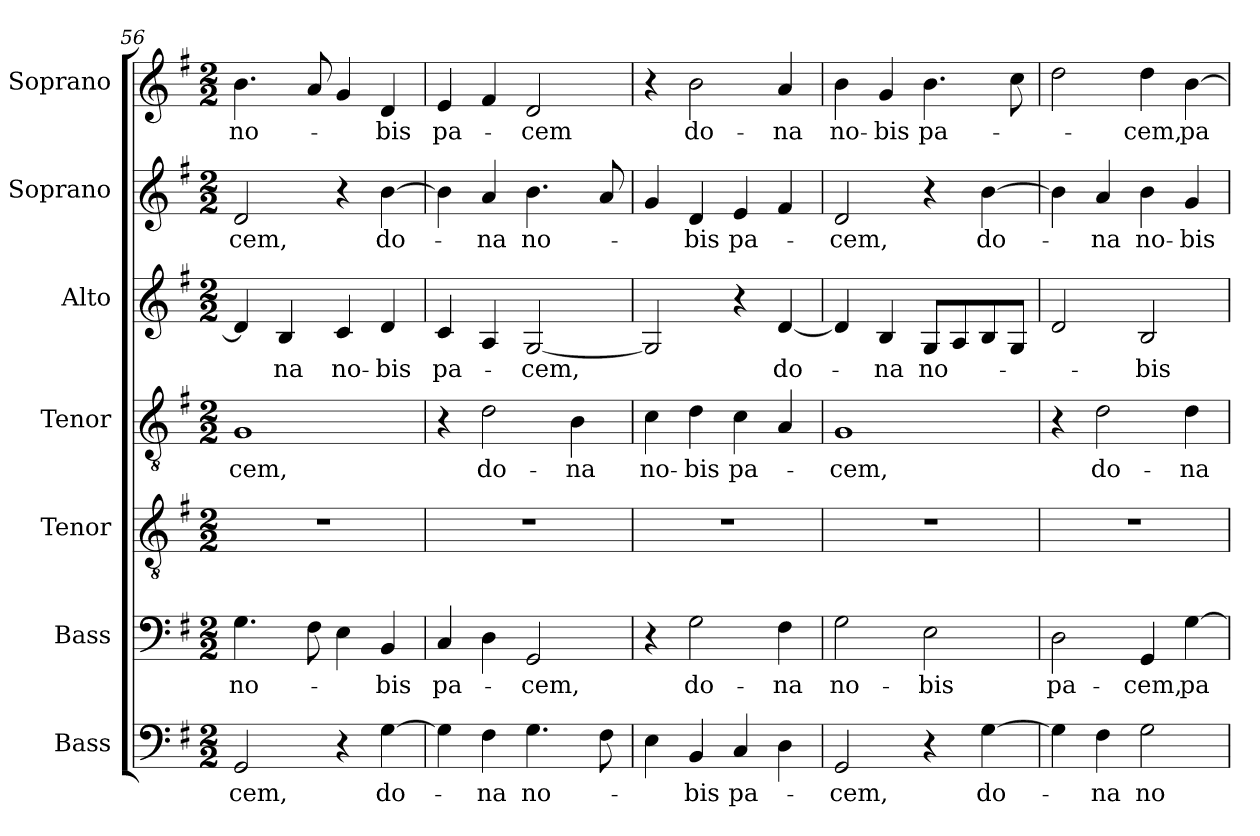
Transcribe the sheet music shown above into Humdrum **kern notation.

**kern	**text	**kern	**text	**kern	**kern	**text	**kern	**text	**kern	**text	**kern	**text
*part7	*part7	*part6	*part6	*part5	*part4	*part4	*part3	*part3	*part2	*part2	*part1	*part1
*staff7	*staff7	*staff6	*staff6	*staff5	*staff4	*staff4	*staff3	*staff3	*staff2	*staff2	*staff1	*staff1
*I"Bass	*	*I"Bass	*	*I"Tenor	*I"Tenor	*	*I"Alto	*	*I"Soprano	*	*I"Soprano	*
*I'B.	*	*I'B.	*	*I'T.	*I'T.	*	*I'A.	*	*I'S.	*	*I'S.	*
*clefF4	*	*clefF4	*	*clefGv2	*clefGv2	*	*clefG2	*	*clefG2	*	*clefG2	*
*	*	*	*	*ITrd7c12	*ITrd7c12	*	*	*	*	*	*	*
*k[f#]	*	*k[f#]	*	*k[f#]	*k[f#]	*	*k[f#]	*	*k[f#]	*	*k[f#]	*
*G:	*	*G:	*	*G:	*G:	*	*G:	*	*G:	*	*G:	*
*M2/2	*	*M2/2	*	*M2/2	*M2/2	*	*M2/2	*	*M2/2	*	*M2/2	*
=56	=56	=56	=56	=56	=56	=56	=56	=56	=56	=56	=56	=56
!	!LO:LY:b:color=#000000	!	!	!	!	!	!	!	!	!	!	!
!	!	!	!LO:LY:b:color=#000000	!	!	!	!	!	!	!	!	!
!	!	!	!	!	!	!LO:LY:b:color=#000000	!	!	!	!	!	!
!	!	!	!	!	!	!	!	!	!	!LO:LY:b:color=#000000	!	!
!	!	!	!	!	!	!	!	!	!	!	!	!LO:LY:b:color=#000000
2GGi/	-cem,	4.Gi\	no-	1r	1GGi	-cem,	4di/]	.	2di/	-cem,	4.bi\	no-
!	!	!	!	!	!	!	!	!LO:LY:b:color=#000000	!	!	!	!
.	.	.	.	.	.	.	4Bi/	-na	.	.	.	.
.	.	8F#i\	.	.	.	.	.	.	.	.	8ai/	.
!	!	!	!	!	!	!	!	!LO:LY:b:color=#000000	!	!	!	!
4r	.	4Ei\	.	.	.	.	4ci/	no-	4r	.	4gi/	.
!	!LO:LY:b:color=#000000	!	!	!	!	!	!	!	!	!	!	!
!	!	!	!LO:LY:b:color=#000000	!	!	!	!	!	!	!	!	!
!	!	!	!	!	!	!	!	!LO:LY:b:color=#000000	!	!	!	!
!	!	!	!	!	!	!	!	!	!	!LO:LY:b:color=#000000	!	!
!	!	!	!	!	!	!	!	!	!	!	!	!LO:LY:b:color=#000000
[4Gi\	do-	4BBi/	-bis	.	.	.	4di/	-bis	[4bi\	do-	4di/	-bis
!!LO:PB:g=z
=57	=57	=57	=57	=57	=57	=57	=57	=57	=57	=57	=57	=57
!	!	!	!LO:LY:b:color=#000000	!	!	!	!	!	!	!	!	!
!	!	!	!	!	!	!	!	!LO:LY:b:color=#000000	!	!	!	!
!	!	!	!	!	!	!	!	!	!	!	!	!LO:LY:b:color=#000000
4Gi\]	.	4Ci/	pa-	1r	4r	.	4ci/	pa-	4bi\]	.	4ei/	pa-
!	!LO:LY:b:color=#000000	!	!	!	!	!	!	!	!	!	!	!
!	!	!	!	!	!	!LO:LY:b:color=#000000	!	!	!	!	!	!
!	!	!	!	!	!	!	!	!	!	!LO:LY:b:color=#000000	!	!
4F#i\	-na	4Di\	.	.	2Di\	do-	4Ai/	.	4ai/	-na	4f#i/	.
!	!LO:LY:b:color=#000000	!	!	!	!	!	!	!	!	!	!	!
!	!	!	!LO:LY:b:color=#000000	!	!	!	!	!	!	!	!	!
!	!	!	!	!	!	!	!	!LO:LY:b:color=#000000	!	!	!	!
!	!	!	!	!	!	!	!	!	!	!LO:LY:b:color=#000000	!	!
!	!	!	!	!	!	!	!	!	!	!	!	!LO:LY:b:color=#000000
4.Gi\	no-	2GGi/	-cem,	.	.	.	[2Gi/	-cem,	4.bi\	no-	2di/	-cem
!	!	!	!	!	!	!LO:LY:b:color=#000000	!	!	!	!	!	!
.	.	.	.	.	4BBi\	-na	.	.	.	.	.	.
8F#i\	.	.	.	.	.	.	.	.	8ai/	.	.	.
=58	=58	=58	=58	=58	=58	=58	=58	=58	=58	=58	=58	=58
!	!	!	!	!	!	!LO:LY:b:color=#000000	!	!	!	!	!	!
4Ei\	.	4r	.	1r	4Ci\	no-	2Gi/]	.	4gi/	.	4r	.
!	!LO:LY:b:color=#000000	!	!	!	!	!	!	!	!	!	!	!
!	!	!	!LO:LY:b:color=#000000	!	!	!	!	!	!	!	!	!
!	!	!	!	!	!	!LO:LY:b:color=#000000	!	!	!	!	!	!
!	!	!	!	!	!	!	!	!	!	!LO:LY:b:color=#000000	!	!
!	!	!	!	!	!	!	!	!	!	!	!	!LO:LY:b:color=#000000
4BBi/	-bis	2Gi\	do-	.	4Di\	-bis	.	.	4di/	-bis	2bi\	do-
!	!LO:LY:b:color=#000000	!	!	!	!	!	!	!	!	!	!	!
!	!	!	!	!	!	!LO:LY:b:color=#000000	!	!	!	!	!	!
!	!	!	!	!	!	!	!	!	!	!LO:LY:b:color=#000000	!	!
4Ci/	pa-	.	.	.	4Ci\	pa-	4r	.	4ei/	pa-	.	.
!	!	!	!LO:LY:b:color=#000000	!	!	!	!	!	!	!	!	!
!	!	!	!	!	!	!	!	!LO:LY:b:color=#000000	!	!	!	!
!	!	!	!	!	!	!	!	!	!	!	!	!LO:LY:b:color=#000000
4Di\	.	4F#i\	-na	.	4AAi/	.	[4di/	do-	4f#i/	.	4ai/	-na
=59	=59	=59	=59	=59	=59	=59	=59	=59	=59	=59	=59	=59
!	!LO:LY:b:color=#000000	!	!	!	!	!	!	!	!	!	!	!
!	!	!	!LO:LY:b:color=#000000	!	!	!	!	!	!	!	!	!
!	!	!	!	!	!	!LO:LY:b:color=#000000	!	!	!	!	!	!
!	!	!	!	!	!	!	!	!	!	!LO:LY:b:color=#000000	!	!
!	!	!	!	!	!	!	!	!	!	!	!	!LO:LY:b:color=#000000
2GGi/	-cem,	2Gi\	no-	1r	1GGi	-cem,	4di/]	.	2di/	-cem,	4bi\	no-
!	!	!	!	!	!	!	!	!LO:LY:b:color=#000000	!	!	!	!
!	!	!	!	!	!	!	!	!	!	!	!	!LO:LY:b:color=#000000
.	.	.	.	.	.	.	4Bi/	-na	.	.	4gi/	-bis
!	!	!	!LO:LY:b:color=#000000	!	!	!	!	!	!	!	!	!
!	!	!	!	!	!	!	!	!LO:LY:b:color=#000000	!	!	!	!
!	!	!	!	!	!	!	!	!	!	!	!	!LO:LY:b:color=#000000
4r	.	2Ei\	-bis	.	.	.	8Gi/L	no-	4r	.	4.bi\	pa-
.	.	.	.	.	.	.	8Ai/	.	.	.	.	.
!	!LO:LY:b:color=#000000	!	!	!	!	!	!	!	!	!	!	!
!	!	!	!	!	!	!	!	!	!	!LO:LY:b:color=#000000	!	!
[4Gi\	do-	.	.	.	.	.	8Bi/	.	[4bi\	do-	.	.
.	.	.	.	.	.	.	8Gi/J	.	.	.	8cci\	.
=60	=60	=60	=60	=60	=60	=60	=60	=60	=60	=60	=60	=60
!	!	!	!LO:LY:b:color=#000000	!	!	!	!	!	!	!	!	!
4Gi\]	.	2Di\	pa-	1r	4r	.	2di/	.	4bi\]	.	2ddi\	.
!	!LO:LY:b:color=#000000	!	!	!	!	!	!	!	!	!	!	!
!	!	!	!	!	!	!LO:LY:b:color=#000000	!	!	!	!	!	!
!	!	!	!	!	!	!	!	!	!	!LO:LY:b:color=#000000	!	!
4F#i\	-na	.	.	.	2Di\	do-	.	.	4ai/	-na	.	.
!	!LO:LY:b:color=#000000	!	!	!	!	!	!	!	!	!	!	!
!	!	!	!LO:LY:b:color=#000000	!	!	!	!	!	!	!	!	!
!	!	!	!	!	!	!	!	!LO:LY:b:color=#000000	!	!	!	!
!	!	!	!	!	!	!	!	!	!	!LO:LY:b:color=#000000	!	!
!	!	!	!	!	!	!	!	!	!	!	!	!LO:LY:b:color=#000000
2Gi\	no-	4GGi/	-cem,	.	.	.	2Bi/	-bis	4bi\	no-	4ddi\	-cem,
!	!	!	!LO:LY:b:color=#000000	!	!	!	!	!	!	!	!	!
!	!	!	!	!	!	!LO:LY:b:color=#000000	!	!	!	!	!	!
!	!	!	!	!	!	!	!	!	!	!LO:LY:b:color=#000000	!	!
!	!	!	!	!	!	!	!	!	!	!	!	!LO:LY:b:color=#000000
.	.	[4Gi\	pa-	.	4Di\	-na	.	.	4gi/	-bis	[4bi\	pa-
=	=	=	=	=	=	=	=	=	=	=	=	=
*-	*-	*-	*-	*-	*-	*-	*-	*-	*-	*-	*-	*-
